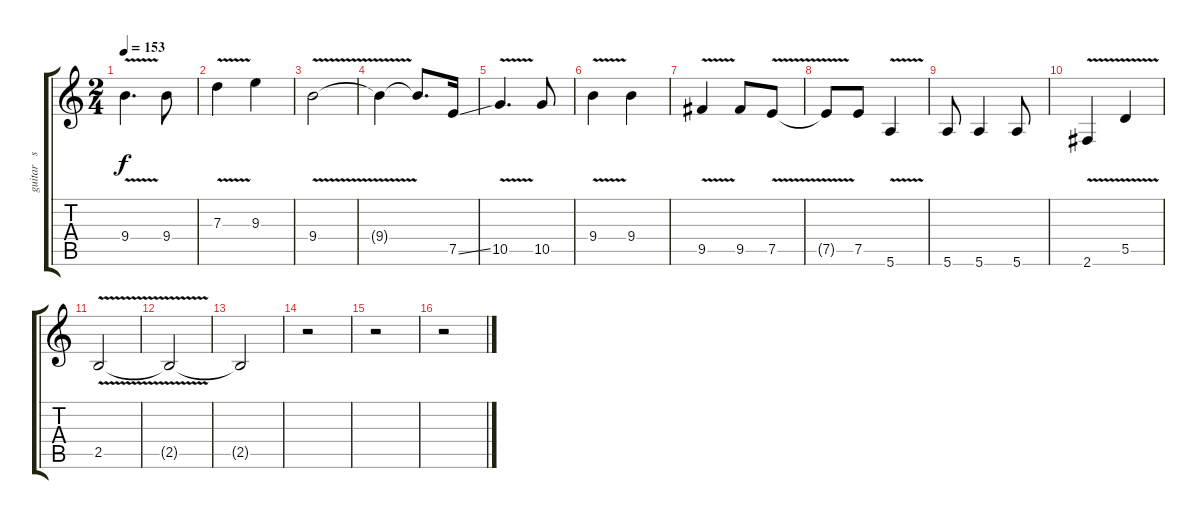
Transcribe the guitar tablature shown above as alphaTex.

\track ("guitar   solo   right" "guitar   s") {instrument overdrivenguitar}
\staff {score tabs}
\tuning (E4 B3 G3 D3 A2 E2) {hide}
\ts (2 4)
\tempo 153
\clef g2
\ks c
9.4{v}.4{d dy f} 9.4.8 |
7.3{v}.4 9.3.4 |
9.4{v}.2 |
9.4{t}.4 9.4{t}.8{d} 7.5{ss}.16 |
10.5{v}.4{d} 10.5.8 |
9.4{v}.4 9.4.4 |
9.5{v}.4 9.5.8 7.5{v}.8 |
7.5{t}.8 7.5.8 5.6{v}.4 |
5.6.8 5.6.4 5.6.8 |
2.6{v}.4 5.5{v}.4 |
2.5{v}.2 |
2.5{t}.2 |
2.5{t}.2 |
r.2 |
r.2 |
r.2
